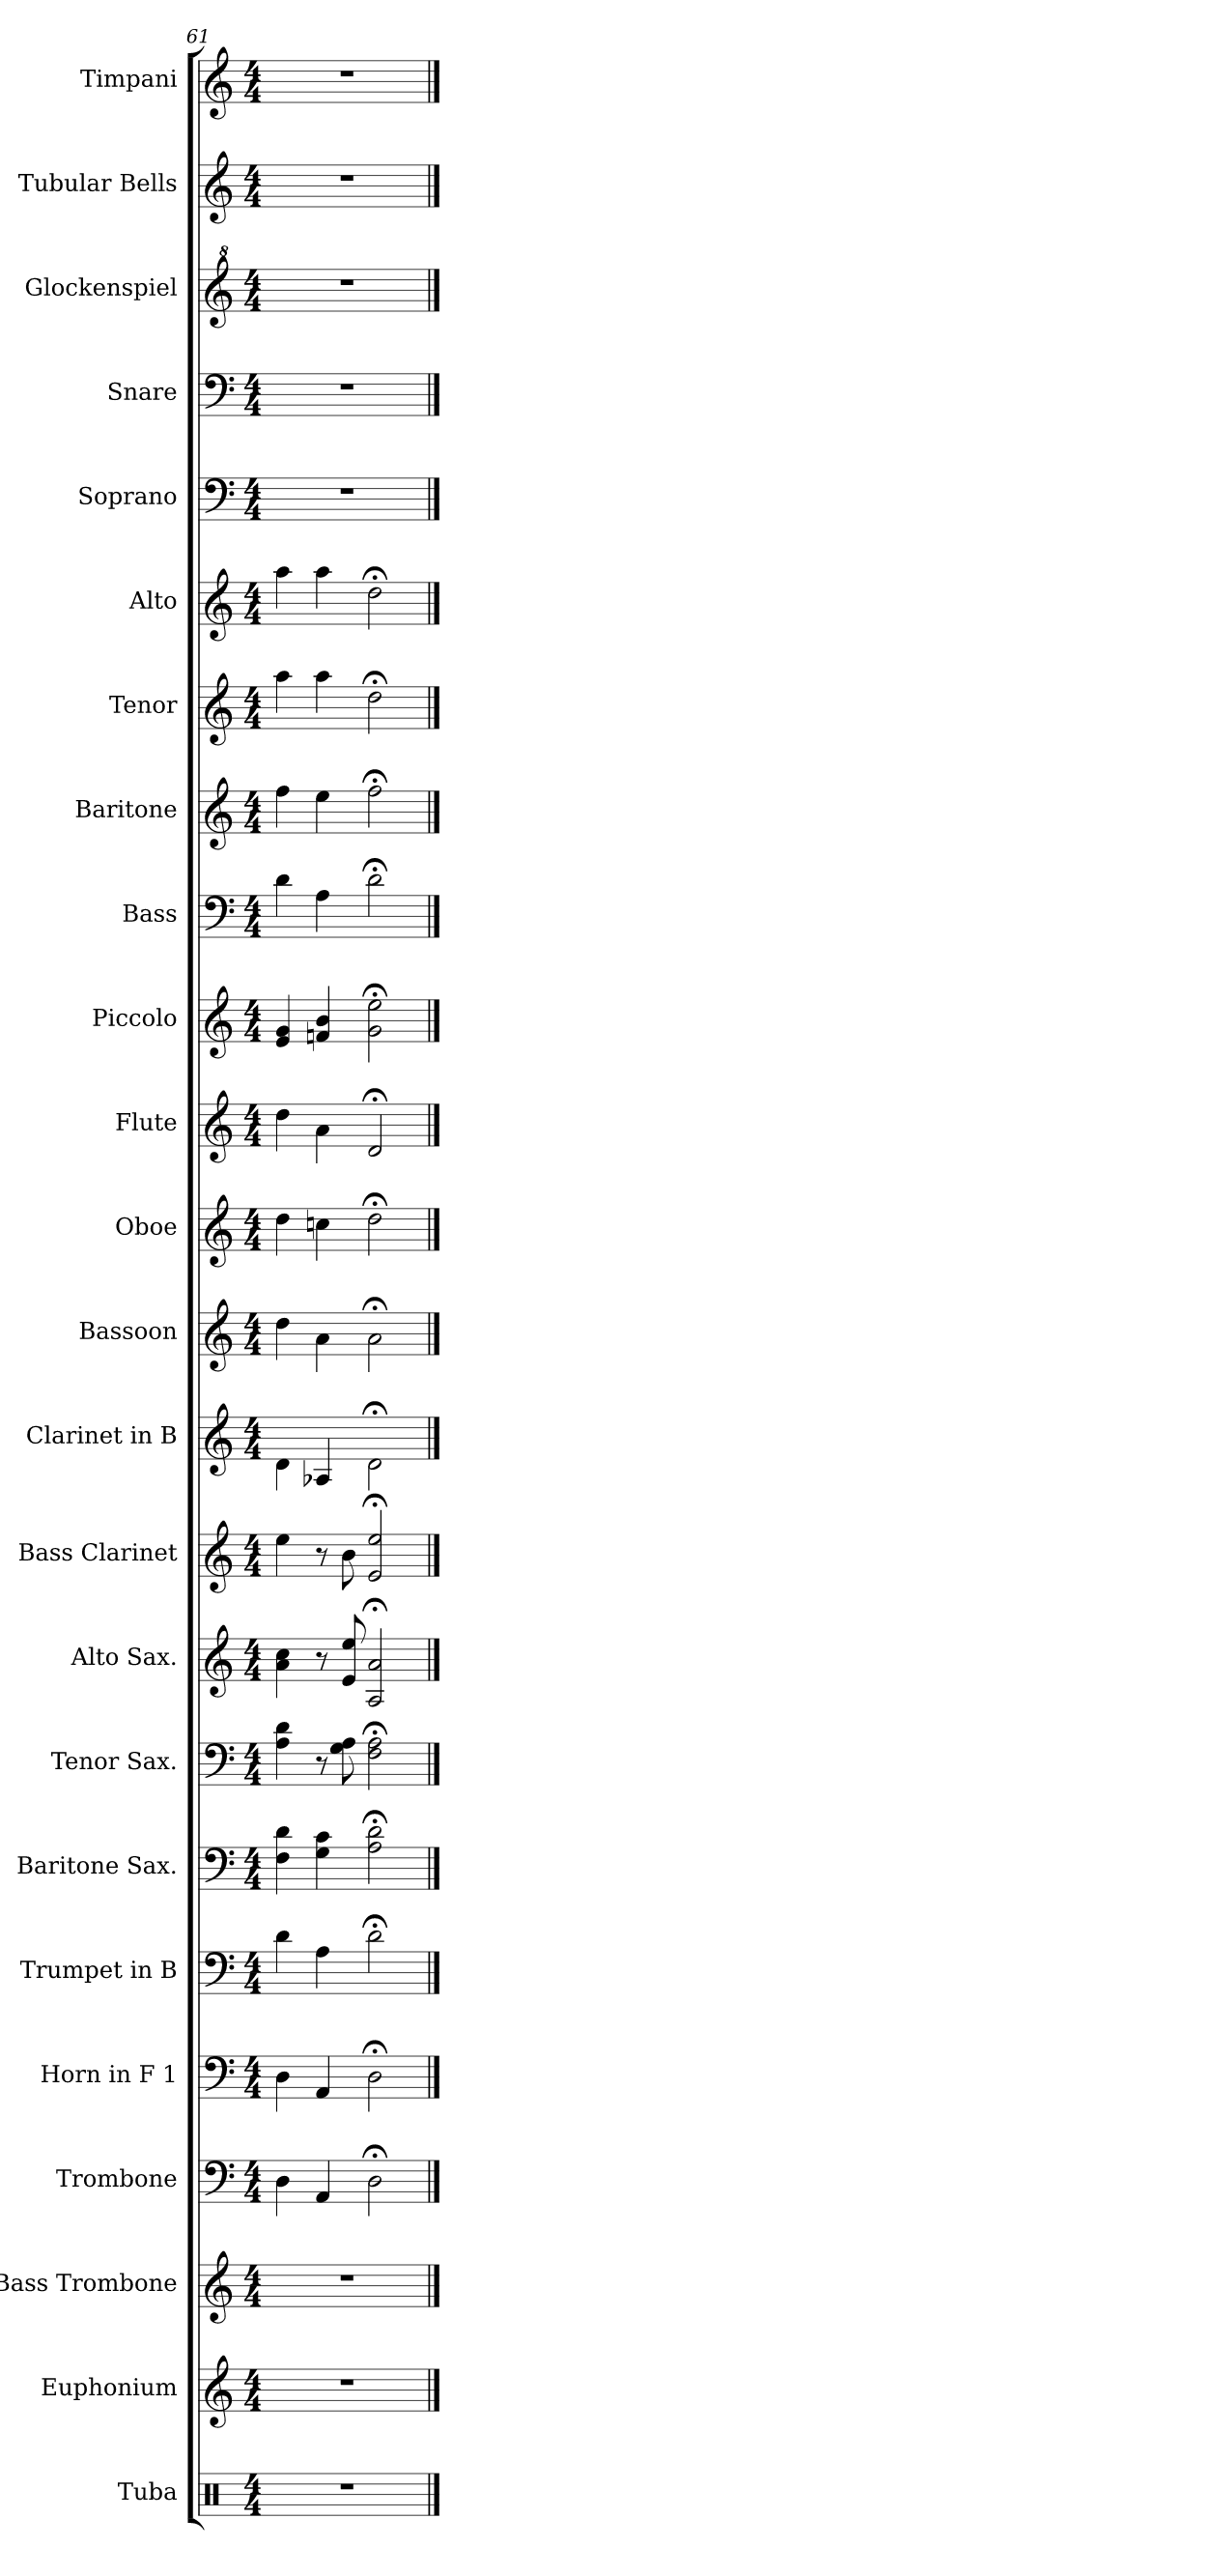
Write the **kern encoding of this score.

**kern	**kern	**kern	**kern	**kern	**kern	**kern	**kern	**kern	**kern	**kern	**kern	**kern	**kern	**kern	**kern	**kern	**kern	**kern	**kern	**kern	**kern	**kern	**kern
*part24	*part23	*part22	*part21	*part20	*part19	*part18	*part17	*part16	*part15	*part14	*part13	*part12	*part11	*part10	*part9	*part8	*part7	*part6	*part5	*part4	*part3	*part2	*part1
*staff24	*staff23	*staff22	*staff21	*staff20	*staff19	*staff18	*staff17	*staff16	*staff15	*staff14	*staff13	*staff12	*staff11	*staff10	*staff9	*staff8	*staff7	*staff6	*staff5	*staff4	*staff3	*staff2	*staff1
*I"Tuba	*I"Euphonium	*I"Bass Trombone	*I"Trombone	*I"Horn in F 1	*I"Trumpet in B	*I"Baritone Sax.	*I"Tenor Sax.	*I"Alto Sax.	*I"Bass Clarinet	*I"Clarinet in B	*I"Bassoon	*I"Oboe	*I"Flute	*I"Piccolo	*I"Bass	*I"Baritone	*I"Tenor	*I"Alto	*I"Soprano	*I"Snare	*I"Glockenspiel	*I"Tubular Bells	*I"Timpani
*I'Tuba	*I'Euph.	*I'B. Tbn.	*I'Tbn.	*I'Hn. 1	*	*I'B. Sx.	*I'T. Sx.	*I'A. Sx.	*I'B. Cl.	*	*I'Bsn.	*I'Ob.	*I'Fl.	*I'Picc.	*I'B	*I'B	*I'T	*I'A	*I'S	*I'Snr.	*I'Glk.	*I'T.B.	*I'Timp.
*clefX	*clefG2	*clefG2	*clefF4	*clefF4	*clefF4	*clefF4	*clefF4	*clefG2	*clefG2	*clefG2	*clefG2	*clefG2	*clefG2	*clefG2	*clefF4	*clefG2	*clefG2	*clefG2	*clefF4	*clefF4	*clefG^2	*clefG2	*clefG2
*	*ITrd-14c-24	*	*	*	*	*	*	*ITrd4c7	*ITrd1c2	*ITrd12c21	*ITrd8c14	*ITrd5c9	*ITrd8c14	*ITrd1c2	*	*	*	*ITrd-7c-12	*	*	*	*	*
*M4/4	*M4/4	*M4/4	*M4/4	*M4/4	*M4/4	*M4/4	*M4/4	*M4/4	*M4/4	*M4/4	*M4/4	*M4/4	*M4/4	*M4/4	*M4/4	*M4/4	*M4/4	*M4/4	*M4/4	*M4/4	*M4/4	*M4/4	*M4/4
=61	=61	=61	=61	=61	=61	=61	=61	=61	=61	=61	=61	=61	=61	=61	=61	=61	=61	=61	=61	=61	=61	=61	=61
1r	1r	1r	4D\	4D\	4d\	4F\ 4d\	4A\ 4d\	4d\ 4f\	4dd\	4D\	4d\	4f\	4d\	4d/ 4f/	4d\	4ff\	4aa\	4aaa\	1r	1r	1r	1r	1r
.	.	.	4AA/	4AA/	4A\	4G\ 4c\	8r	8r	8r	4AA-/	4A\	4e-\	4A\	4e-/ 4a/	4A\	4ee\	4aa\	4aaa\	.	.	.	.	.
.	.	.	.	.	.	.	8G\ 8A\	8A/ 8a/	8a\	.	.	.	.	.	.	.	.	.	.	.	.	.	.
.	.	.	2D;<\	2D;<\	2d;<\	2A;<\ 2d;<\	2F;<\ 2A;<\	2D;</ 2d;</	2d;</ 2dd;</	2D;<\	2A;<\	2f;<\	2D;</	2f;<\ 2dd;<\	2d;<\	2ff;<\	2dd;<\	2ddd;<\	.	.	.	.	.
==	==	==	==	==	==	==	==	==	==	==	==	==	==	==	==	==	==	==	==	==	==	==	==
*-	*-	*-	*-	*-	*-	*-	*-	*-	*-	*-	*-	*-	*-	*-	*-	*-	*-	*-	*-	*-	*-	*-	*-
